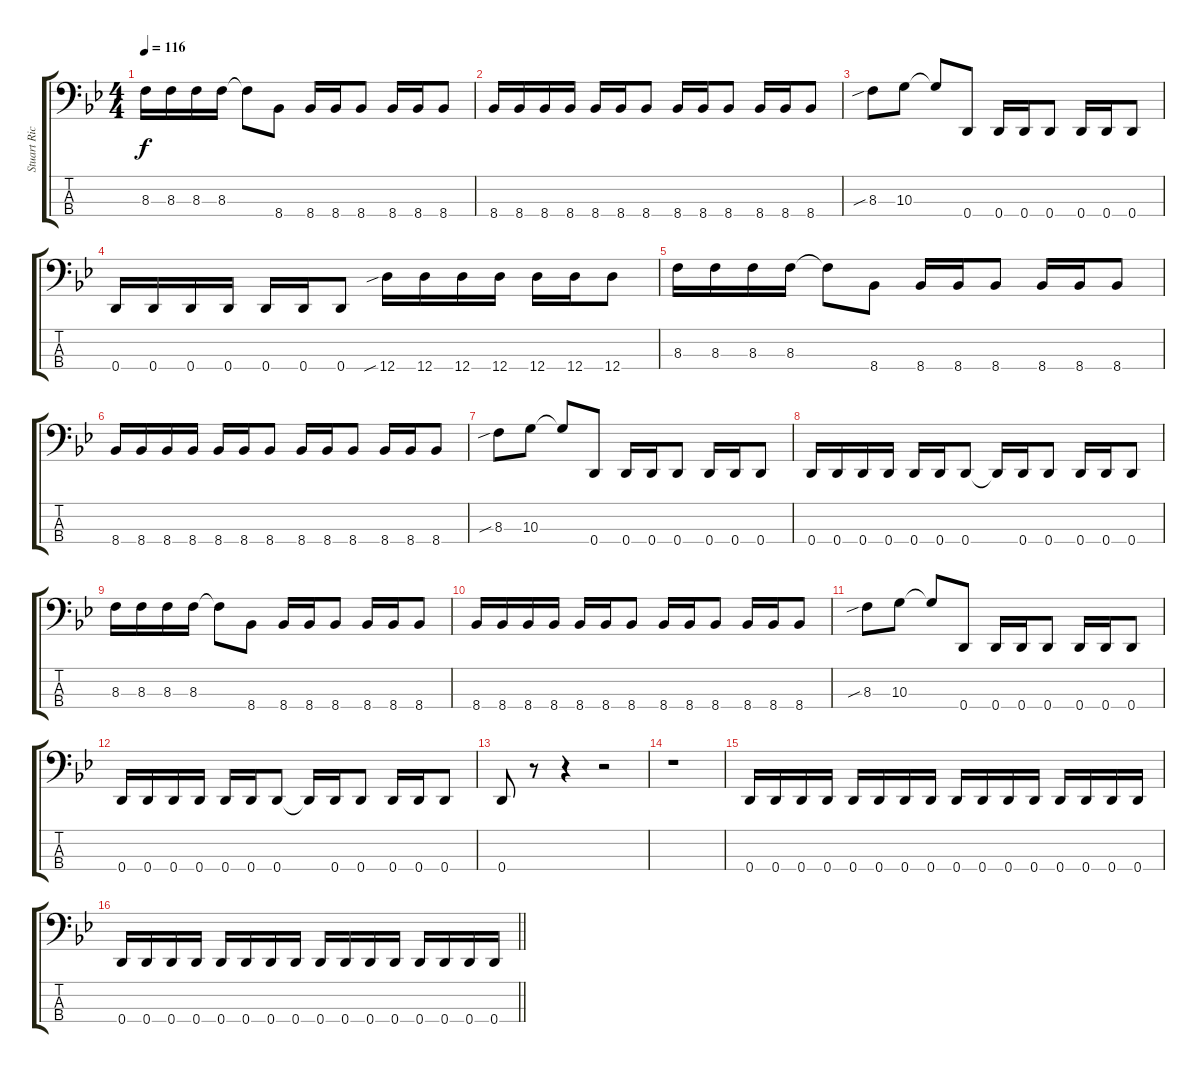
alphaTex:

\track ("Stuart Richardson - Bass" "Stuart Ric") {instrument electricbasspick}
\staff {score tabs}
\tuning (G2 D2 A1 D1) {hide}
\ts (4 4)
\tempo 116
\clef f4
\ks bb
8.3.16{dy f} 8.3.16 8.3.16 8.3.16 8.3{t}.8 8.4.8 8.4.16 8.4.16 8.4.8 8.4.16 8.4.16 8.4.8 |
8.4.16 8.4.16 8.4.16 8.4.16 8.4.16 8.4.16 8.4.8 8.4.16 8.4.16 8.4.8 8.4.16 8.4.16 8.4.8 |
8.3{sib}.8 10.3.8 10.3{t}.8 0.4.8 0.4.16 0.4.16 0.4.8 0.4.16 0.4.16 0.4.8 |
0.4.16 0.4.16 0.4.16 0.4.16 0.4.16 0.4.16 0.4.8 12.4{sib}.16 12.4.16 12.4.16 12.4.16 12.4.16 12.4.16 12.4.8 |
8.3.16 8.3.16 8.3.16 8.3.16 8.3{t}.8 8.4.8 8.4.16 8.4.16 8.4.8 8.4.16 8.4.16 8.4.8 |
8.4.16 8.4.16 8.4.16 8.4.16 8.4.16 8.4.16 8.4.8 8.4.16 8.4.16 8.4.8 8.4.16 8.4.16 8.4.8 |
8.3{sib}.8 10.3.8 10.3{t}.8 0.4.8 0.4.16 0.4.16 0.4.8 0.4.16 0.4.16 0.4.8 |
0.4.16 0.4.16 0.4.16 0.4.16 0.4.16 0.4.16 0.4.8 0.4{t}.16 0.4.16 0.4.8 0.4.16 0.4.16 0.4.8 |
8.3.16 8.3.16 8.3.16 8.3.16 8.3{t}.8 8.4.8 8.4.16 8.4.16 8.4.8 8.4.16 8.4.16 8.4.8 |
8.4.16 8.4.16 8.4.16 8.4.16 8.4.16 8.4.16 8.4.8 8.4.16 8.4.16 8.4.8 8.4.16 8.4.16 8.4.8 |
8.3{sib}.8 10.3.8 10.3{t}.8 0.4.8 0.4.16 0.4.16 0.4.8 0.4.16 0.4.16 0.4.8 |
0.4.16 0.4.16 0.4.16 0.4.16 0.4.16 0.4.16 0.4.8 0.4{t}.16 0.4.16 0.4.8 0.4.16 0.4.16 0.4.8 |
0.4.8 r.8 r.4 r.2 |
r.1 |
0.4.16 0.4.16 0.4.16 0.4.16 0.4.16 0.4.16 0.4.16 0.4.16 0.4.16 0.4.16 0.4.16 0.4.16 0.4.16 0.4.16 0.4.16 0.4.16 |
\barLineRight lightlight
0.4.16 0.4.16 0.4.16 0.4.16 0.4.16 0.4.16 0.4.16 0.4.16 0.4.16 0.4.16 0.4.16 0.4.16 0.4.16 0.4.16 0.4.16 0.4.16
